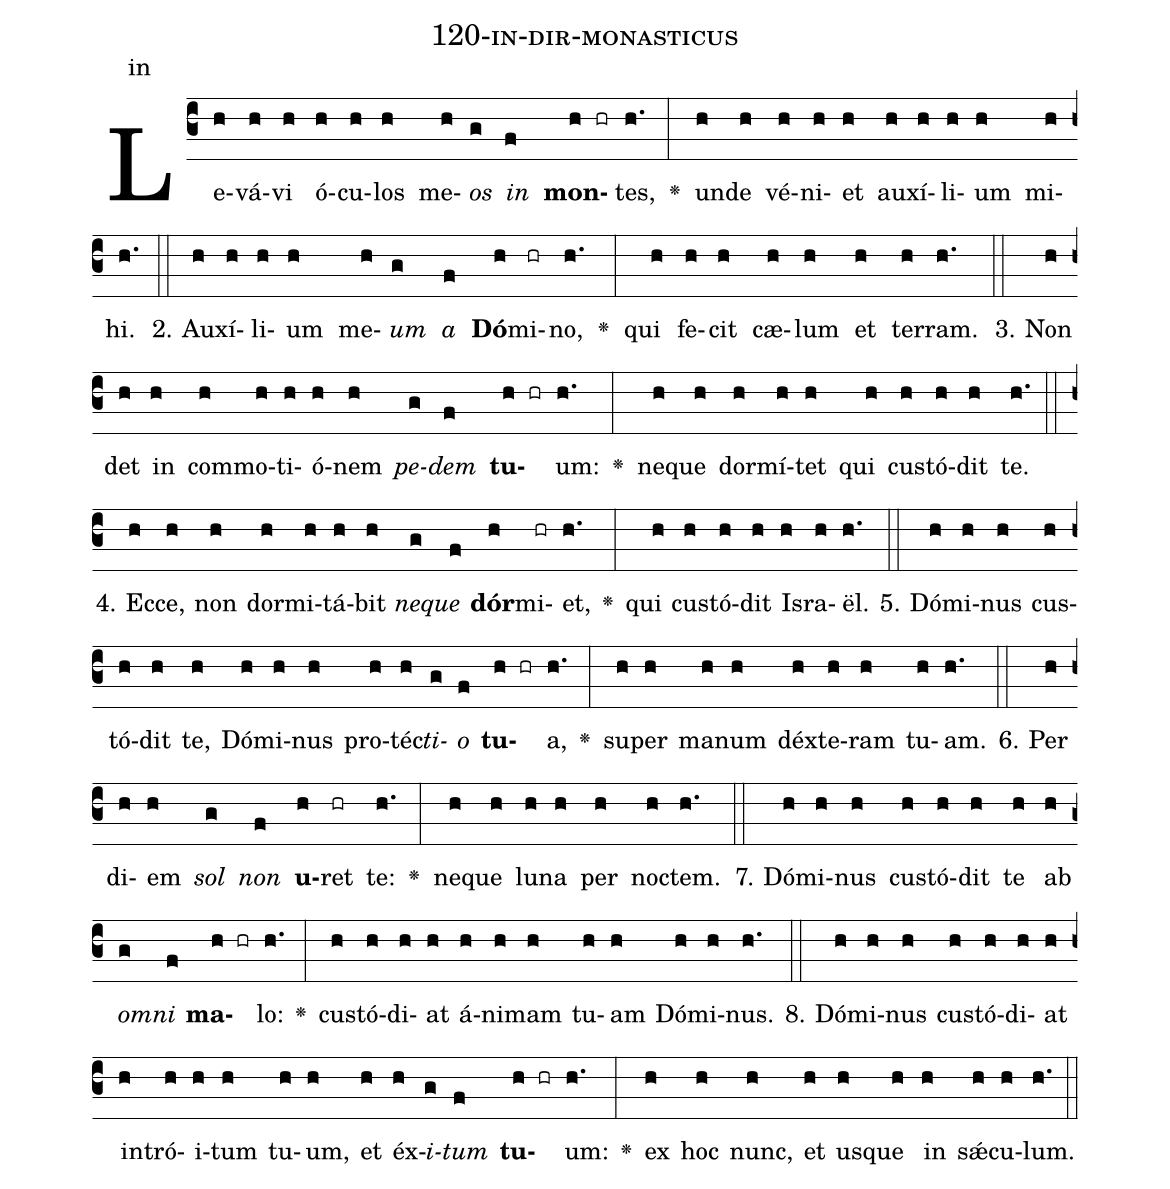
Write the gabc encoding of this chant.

name: 120-in-dir-monasticus;
annotation: in;
%%
(c3)Le(h)vá(h)vi(h) ó(h)cu(h)los(h) me(h)<i>os</i>(g) <i>in</i>(f) <b>mon</b>(h hr)tes,(h.) <v>\greheightstar</v>(:) un(h)de(h) vé(h)ni(h)et(h) au(h)xí(h)li(h)um(h) mi(h)hi.(h.) (::)
2. Au(h)xí(h)li(h)um(h) me(h)<i>um</i>(g) <i>a</i>(f) <b>Dó</b>(h)mi(hr)no,(h.) <v>\greheightstar</v>(:) qui(h) fe(h)cit(h) cæ(h)lum(h) et(h) ter(h)ram.(h.) (::)
3. Non(h) det(h) in(h) com(h)mo(h)ti(h)ó(h)nem(h) <i>pe</i>(g)<i>dem</i>(f) <b>tu</b>(h hr)um:(h.) <v>\greheightstar</v>(:) ne(h)que(h) dor(h)mí(h)tet(h) qui(h) cus(h)tó(h)dit(h) te.(h.) (::)
4. Ec(h)ce,(h) non(h) dor(h)mi(h)tá(h)bit(h) <i>ne</i>(g)<i>que</i>(f) <b>dór</b>(h)mi(hr)et,(h.) <v>\greheightstar</v>(:) qui(h) cus(h)tó(h)dit(h) Is(h)ra(h)ël.(h.) (::)
5. Dó(h)mi(h)nus(h) cus(h)tó(h)dit(h) te,(h) Dó(h)mi(h)nus(h) pro(h)téc(h)<i>ti</i>(g)<i>o</i>(f) <b>tu</b>(h hr)a,(h.) <v>\greheightstar</v>(:) su(h)per(h) ma(h)num(h) déx(h)te(h)ram(h) tu(h)am.(h.) (::)
6. Per(h) di(h)em(h) <i>sol</i>(g) <i>non</i>(f) <b>u</b>(h)ret(hr) te:(h.) <v>\greheightstar</v>(:) ne(h)que(h) lu(h)na(h) per(h) noc(h)tem.(h.) (::)
7. Dó(h)mi(h)nus(h) cus(h)tó(h)dit(h) te(h) ab(h) <i>om</i>(g)<i>ni</i>(f) <b>ma</b>(h hr)lo:(h.) <v>\greheightstar</v>(:) cus(h)tó(h)di(h)at(h) á(h)ni(h)mam(h) tu(h)am(h) Dó(h)mi(h)nus.(h.) (::)
8. Dó(h)mi(h)nus(h) cus(h)tó(h)di(h)at(h) in(h)tró(h)i(h)tum(h) tu(h)um,(h) et(h) éx(h)<i>i</i>(g)<i>tum</i>(f) <b>tu</b>(h hr)um:(h.) <v>\greheightstar</v>(:) ex(h) hoc(h) nunc,(h) et(h) us(h)que(h) in(h) sǽ(h)cu(h)lum.(h.) (::)
